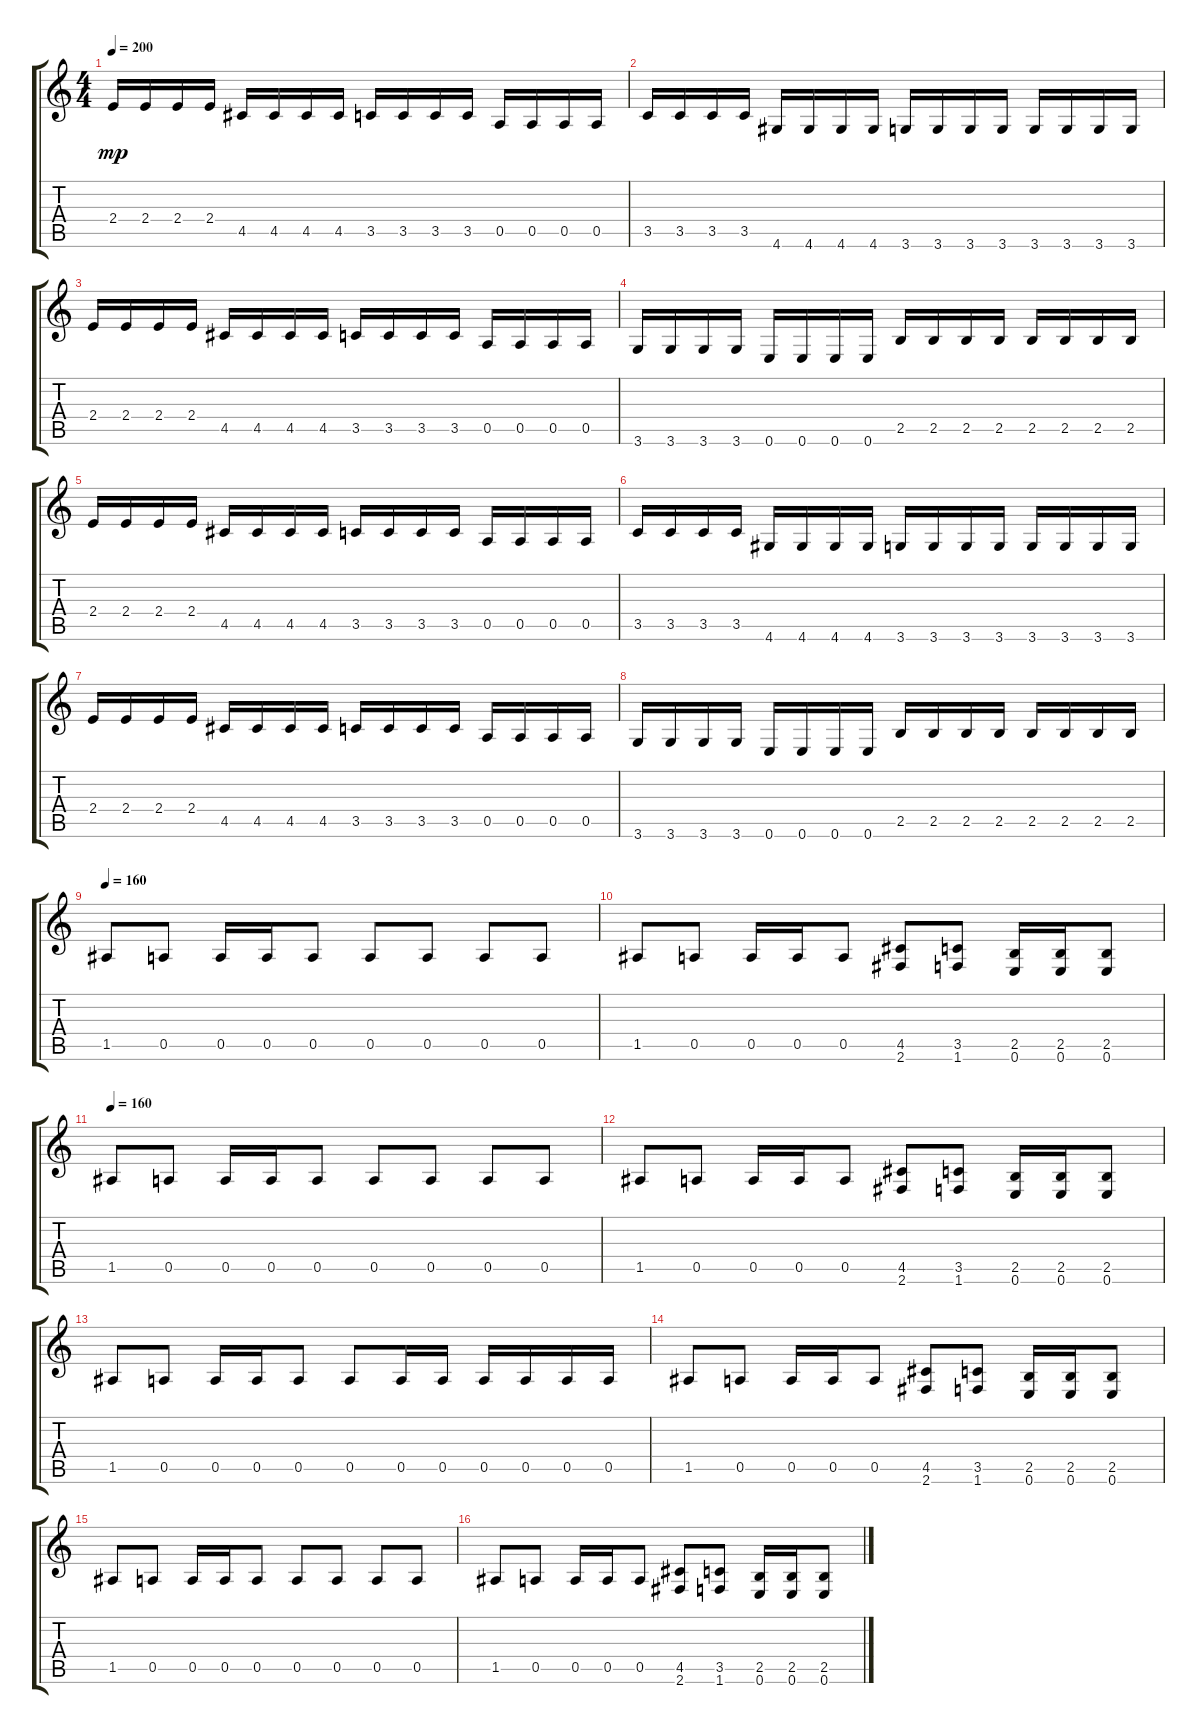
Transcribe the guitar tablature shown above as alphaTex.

\track "" {instrument distortionguitar}
\staff {score tabs}
\tuning (E4 B3 G3 D3 A2 E2) {hide}
\ts (4 4)
\tempo 200
\clef g2
\ks c
2.4.16{dy mp} 2.4.16 2.4.16 2.4.16 4.5.16 4.5.16 4.5.16 4.5.16 3.5.16 3.5.16 3.5.16 3.5.16 0.5.16 0.5.16 0.5.16 0.5.16 |
3.5.16 3.5.16 3.5.16 3.5.16 4.6.16 4.6.16 4.6.16 4.6.16 3.6.16 3.6.16 3.6.16 3.6.16 3.6.16 3.6.16 3.6.16 3.6.16 |
2.4.16 2.4.16 2.4.16 2.4.16 4.5.16 4.5.16 4.5.16 4.5.16 3.5.16 3.5.16 3.5.16 3.5.16 0.5.16 0.5.16 0.5.16 0.5.16 |
3.6.16 3.6.16 3.6.16 3.6.16 0.6.16 0.6.16 0.6.16 0.6.16 2.5.16 2.5.16 2.5.16 2.5.16 2.5.16 2.5.16 2.5.16 2.5.16 |
2.4.16 2.4.16 2.4.16 2.4.16 4.5.16 4.5.16 4.5.16 4.5.16 3.5.16 3.5.16 3.5.16 3.5.16 0.5.16 0.5.16 0.5.16 0.5.16 |
3.5.16 3.5.16 3.5.16 3.5.16 4.6.16 4.6.16 4.6.16 4.6.16 3.6.16 3.6.16 3.6.16 3.6.16 3.6.16 3.6.16 3.6.16 3.6.16 |
2.4.16 2.4.16 2.4.16 2.4.16 4.5.16 4.5.16 4.5.16 4.5.16 3.5.16 3.5.16 3.5.16 3.5.16 0.5.16 0.5.16 0.5.16 0.5.16 |
3.6.16 3.6.16 3.6.16 3.6.16 0.6.16 0.6.16 0.6.16 0.6.16 2.5.16 2.5.16 2.5.16 2.5.16 2.5.16 2.5.16 2.5.16 2.5.16 |
\tempo 160
1.5.8 0.5.8 0.5.16 0.5.16 0.5.8 0.5.8 0.5.8 0.5.8 0.5.8 |
1.5.8 0.5.8 0.5.16 0.5.16 0.5.8 (4.5 2.6).8 (3.5 1.6).8 (2.5 0.6).16 (2.5 0.6).16 (2.5 0.6).8 |
\tempo 160
1.5.8 0.5.8 0.5.16 0.5.16 0.5.8 0.5.8 0.5.8 0.5.8 0.5.8 |
1.5.8 0.5.8 0.5.16 0.5.16 0.5.8 (4.5 2.6).8 (3.5 1.6).8 (2.5 0.6).16 (2.5 0.6).16 (2.5 0.6).8 |
1.5.8 0.5.8 0.5.16 0.5.16 0.5.8 0.5.8 0.5.16 0.5.16 0.5.16 0.5.16 0.5.16 0.5.16 |
1.5.8 0.5.8 0.5.16 0.5.16 0.5.8 (4.5 2.6).8 (3.5 1.6).8 (2.5 0.6).16 (2.5 0.6).16 (2.5 0.6).8 |
1.5.8 0.5.8 0.5.16 0.5.16 0.5.8 0.5.8 0.5.8 0.5.8 0.5.8 |
1.5.8 0.5.8 0.5.16 0.5.16 0.5.8 (4.5 2.6).8 (3.5 1.6).8 (2.5 0.6).16 (2.5 0.6).16 (2.5 0.6).8
